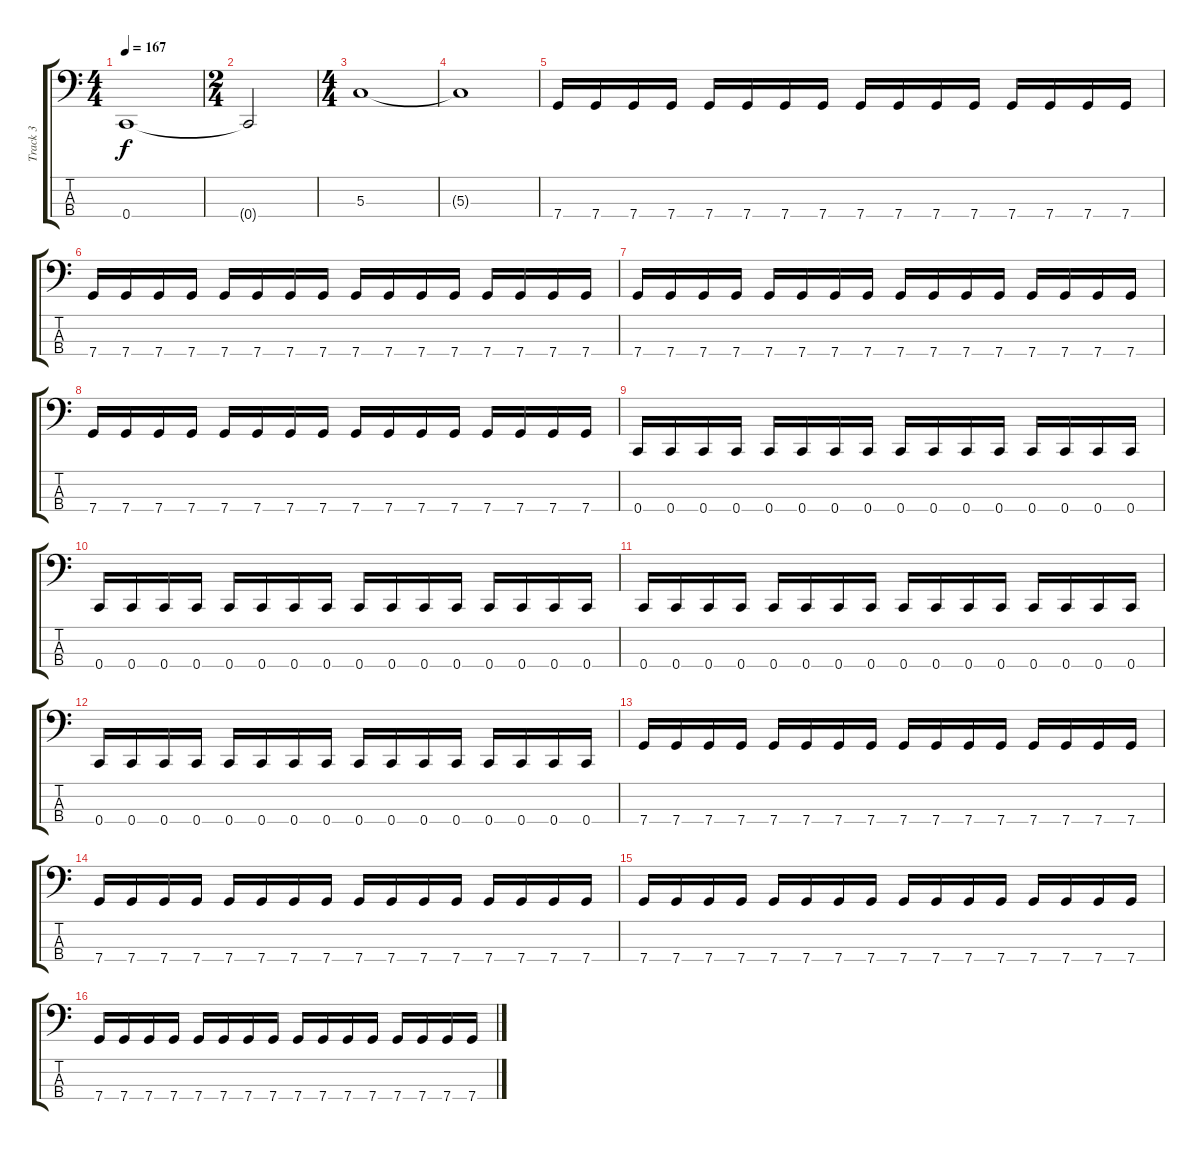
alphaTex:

\track ("Track 3" "Track 3") {instrument slapbass1}
\staff {score tabs}
\tuning (F2 C2 G1 C1) {hide}
\ts (4 4)
\tempo 167
\clef f4
\ks c
0.4.1{dy f} |
\ts (2 4)
0.4{t}.2 |
\ts (4 4)
5.3.1 |
5.3{t}.1 |
7.4.16 7.4.16 7.4.16 7.4.16 7.4.16 7.4.16 7.4.16 7.4.16 7.4.16 7.4.16 7.4.16 7.4.16 7.4.16 7.4.16 7.4.16 7.4.16 |
7.4.16 7.4.16 7.4.16 7.4.16 7.4.16 7.4.16 7.4.16 7.4.16 7.4.16 7.4.16 7.4.16 7.4.16 7.4.16 7.4.16 7.4.16 7.4.16 |
7.4.16 7.4.16 7.4.16 7.4.16 7.4.16 7.4.16 7.4.16 7.4.16 7.4.16 7.4.16 7.4.16 7.4.16 7.4.16 7.4.16 7.4.16 7.4.16 |
7.4.16 7.4.16 7.4.16 7.4.16 7.4.16 7.4.16 7.4.16 7.4.16 7.4.16 7.4.16 7.4.16 7.4.16 7.4.16 7.4.16 7.4.16 7.4.16 |
0.4.16 0.4.16 0.4.16 0.4.16 0.4.16 0.4.16 0.4.16 0.4.16 0.4.16 0.4.16 0.4.16 0.4.16 0.4.16 0.4.16 0.4.16 0.4.16 |
0.4.16 0.4.16 0.4.16 0.4.16 0.4.16 0.4.16 0.4.16 0.4.16 0.4.16 0.4.16 0.4.16 0.4.16 0.4.16 0.4.16 0.4.16 0.4.16 |
0.4.16 0.4.16 0.4.16 0.4.16 0.4.16 0.4.16 0.4.16 0.4.16 0.4.16 0.4.16 0.4.16 0.4.16 0.4.16 0.4.16 0.4.16 0.4.16 |
0.4.16 0.4.16 0.4.16 0.4.16 0.4.16 0.4.16 0.4.16 0.4.16 0.4.16 0.4.16 0.4.16 0.4.16 0.4.16 0.4.16 0.4.16 0.4.16 |
7.4.16 7.4.16 7.4.16 7.4.16 7.4.16 7.4.16 7.4.16 7.4.16 7.4.16 7.4.16 7.4.16 7.4.16 7.4.16 7.4.16 7.4.16 7.4.16 |
7.4.16 7.4.16 7.4.16 7.4.16 7.4.16 7.4.16 7.4.16 7.4.16 7.4.16 7.4.16 7.4.16 7.4.16 7.4.16 7.4.16 7.4.16 7.4.16 |
7.4.16 7.4.16 7.4.16 7.4.16 7.4.16 7.4.16 7.4.16 7.4.16 7.4.16 7.4.16 7.4.16 7.4.16 7.4.16 7.4.16 7.4.16 7.4.16 |
7.4.16 7.4.16 7.4.16 7.4.16 7.4.16 7.4.16 7.4.16 7.4.16 7.4.16 7.4.16 7.4.16 7.4.16 7.4.16 7.4.16 7.4.16 7.4.16
